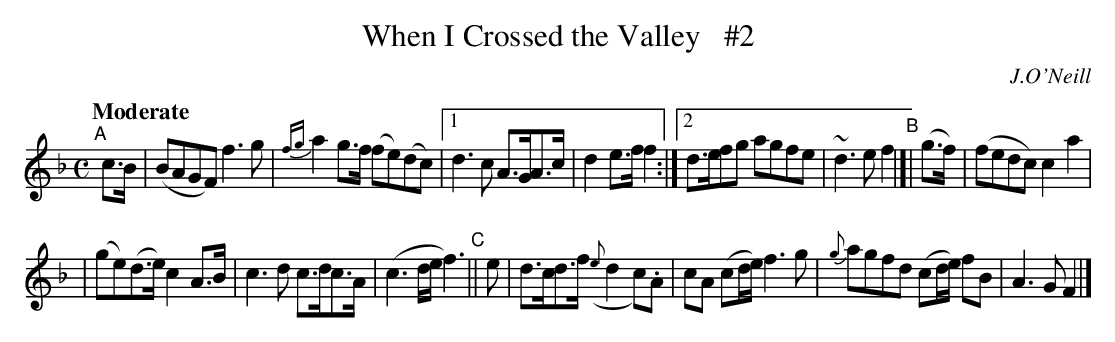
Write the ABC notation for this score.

X:1
T: When I Crossed the Valley   #2
O: J.O'Neill
Q: "Moderate"
M: C
L: 1/8
K: F
"^A"[|] c>B | (BAGF) f3g | {fg}a2g>f (fe)(dc) \
|[1 d3c A>GA>c | d2e>f f2 :|[2 d>efg agfe | ~d3e f2 "^B"|]| (g>f) | (fedc) c2a2 |
| (ge)(d>e) c2A>B | c3d c>dc>A | (c3d/e/ f3) "^C"|| e \
| d>cd>f ({e}d2c).A | cA (cd/e/) f3g | {g}agfd (cd/e/) fB | A3G F2 |]
